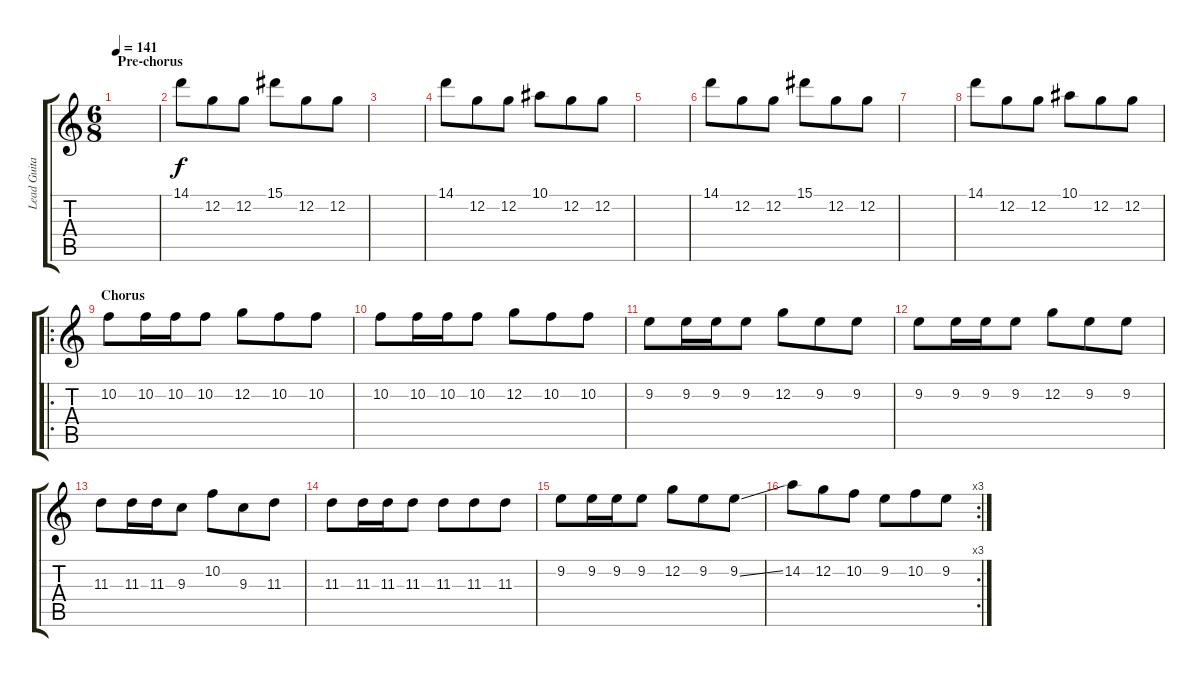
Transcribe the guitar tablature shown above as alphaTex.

\track ("Lead Guitar" "Lead Guita") {instrument overdrivenguitar}
\staff {score tabs}
\tuning (C4 G3 Eb3 Bb2 F2 C2) {hide}
\ts (6 8)
\section ("" "Pre-chorus")
\tempo 141
\clef g2
\ks c
|
14.1.8 12.2.8 12.2.8 15.1.8 12.2.8 12.2.8 |
|
14.1.8 12.2.8 12.2.8 10.1.8 12.2.8 12.2.8 |
|
14.1.8 12.2.8 12.2.8 15.1.8 12.2.8 12.2.8 |
|
14.1.8 12.2.8 12.2.8 10.1.8 12.2.8 12.2.8 |
\ro
\section ("" "Chorus")
10.2.8 10.2.16 10.2.16 10.2.8 12.2.8 10.2.8 10.2.8 |
10.2.8 10.2.16 10.2.16 10.2.8 12.2.8 10.2.8 10.2.8 |
9.2.8 9.2.16 9.2.16 9.2.8 12.2.8 9.2.8 9.2.8 |
9.2.8 9.2.16 9.2.16 9.2.8 12.2.8 9.2.8 9.2.8 |
11.3.8 11.3.16 11.3.16 9.3.8 10.2.8 9.3.8 11.3.8 |
11.3.8 11.3.16 11.3.16 11.3.8 11.3.8 11.3.8 11.3.8 |
9.2.8 9.2.16 9.2.16 9.2.8 12.2.8 9.2.8 9.2{ss}.8 |
\rc 3
14.2.8 12.2.8 10.2.8 9.2.8 10.2.8 9.2.8
